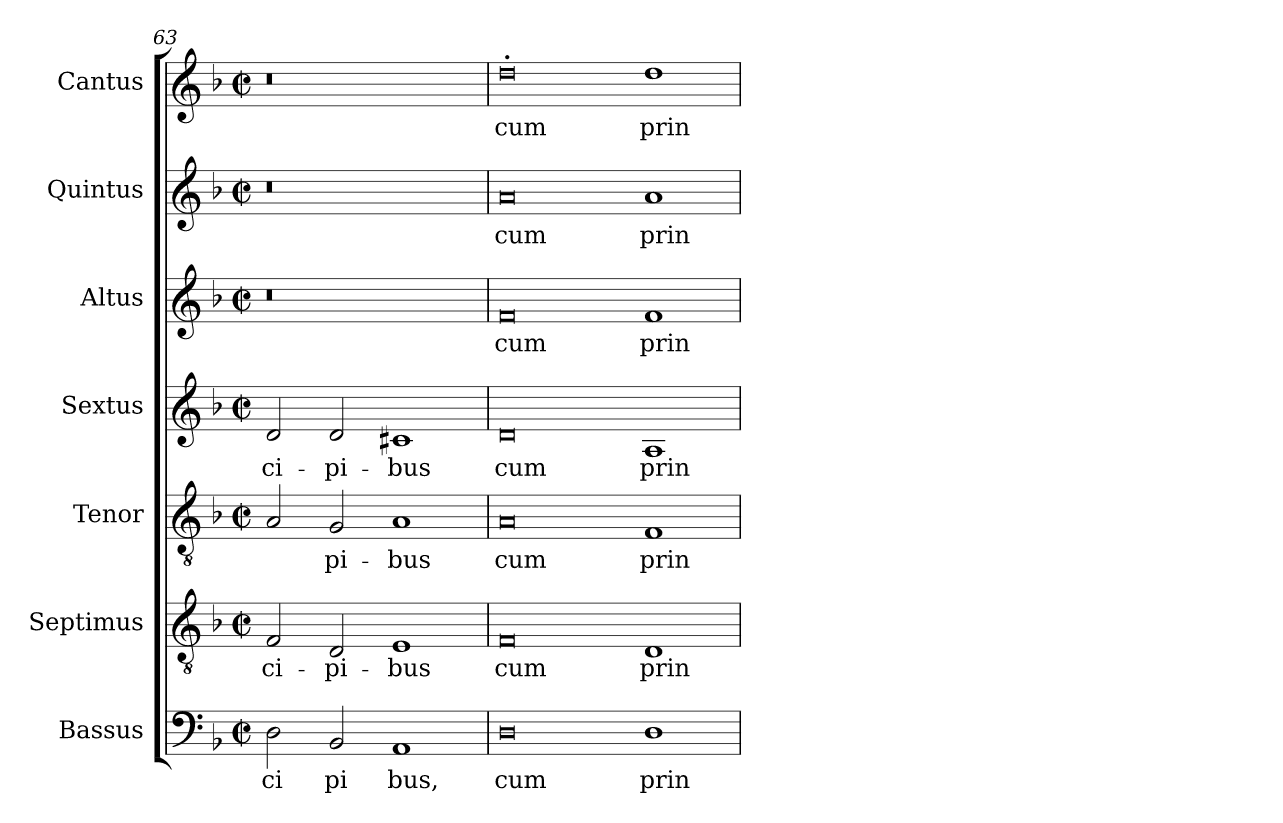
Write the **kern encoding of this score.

**kern	**text	**kern	**text	**kern	**text	**kern	**text	**kern	**text	**kern	**text	**kern	**text
*part7	*part7	*part6	*part6	*part5	*part5	*part4	*part4	*part3	*part3	*part2	*part2	*part1	*part1
*staff7	*staff7	*staff6	*staff6	*staff5	*staff5	*staff4	*staff4	*staff3	*staff3	*staff2	*staff2	*staff1	*staff1
*I"Bassus	*	*I"Septimus	*	*I"Tenor	*	*I"Sextus	*	*I"Altus	*	*I"Quintus	*	*I"Cantus	*
*clefF4	*	*clefGv2	*	*clefGv2	*	*clefG2	*	*clefG2	*	*clefG2	*	*clefG2	*
*k[b-]	*	*k[b-]	*	*k[b-]	*	*k[b-]	*	*k[b-]	*	*k[b-]	*	*k[b-]	*
*F:	*	*F:	*	*F:	*	*F:	*	*F:	*	*F:	*	*F:	*
*M2/2	*	*M2/2	*	*M2/2	*	*M2/2	*	*M2/2	*	*M2/2	*	*M2/2	*
*met(c|)	*	*met(c|)	*	*met(c|)	*	*met(c|)	*	*met(c|)	*	*met(c|)	*	*met(c|)	*
=63	=63	=63	=63	=63	=63	=63	=63	=63	=63	=63	=63	=63	=63
!	!LO:LY:b	!	!LO:LY:b	!	!LO:LY:b:cj	!	!LO:LY:b:cj	!	!	!	!	!	!
2D\	ci	2F/	-ci-	2A/	--	2d/	-ci-	0r	.	0r	.	0r	.
!	!LO:LY:b	!	!LO:LY:b	!	!LO:LY:b:cj	!	!LO:LY:b:cj	!	!	!	!	!	!
2BB-/	pi	2D/	-pi-	2G/	-pi-	2d/	-pi-	.	.	.	.	.	.
!	!LO:LY:b	!	!LO:LY:b	!	!LO:LY:b:cj	!	!LO:LY:b:cj	!	!	!	!	!	!
1AA	bus,	1E	-bus	1A	-bus	1c#X	-bus	.	.	.	.	.	.
=64	=64	=64	=64	=64	=64	=64	=64	=64	=64	=64	=64	=64	=64
!	!LO:LY:b	!	!LO:LY:b	!	!LO:LY:b:cj	!	!LO:LY:b:cj	!	!LO:LY:b	!	!LO:LY:b:cj	!	!LO:LY:b:cj
0D	cum	0F	cum	0A	cum	0d	cum	0f	cum	0a	cum	0dd'>	cum
!	!LO:LY:b	!	!LO:LY:b	!	!LO:LY:b:cj	!	!LO:LY:b:cj	!	!LO:LY:b	!	!LO:LY:b:cj	!	!LO:LY:b:cj
1D	prin	1D	prin-	1F	prin-	1A	prin-	1f	prin-	1a	prin	1dd	prin-
=	=	=	=	=	=	=	=	=	=	=	=	=	=
*-	*-	*-	*-	*-	*-	*-	*-	*-	*-	*-	*-	*-	*-
